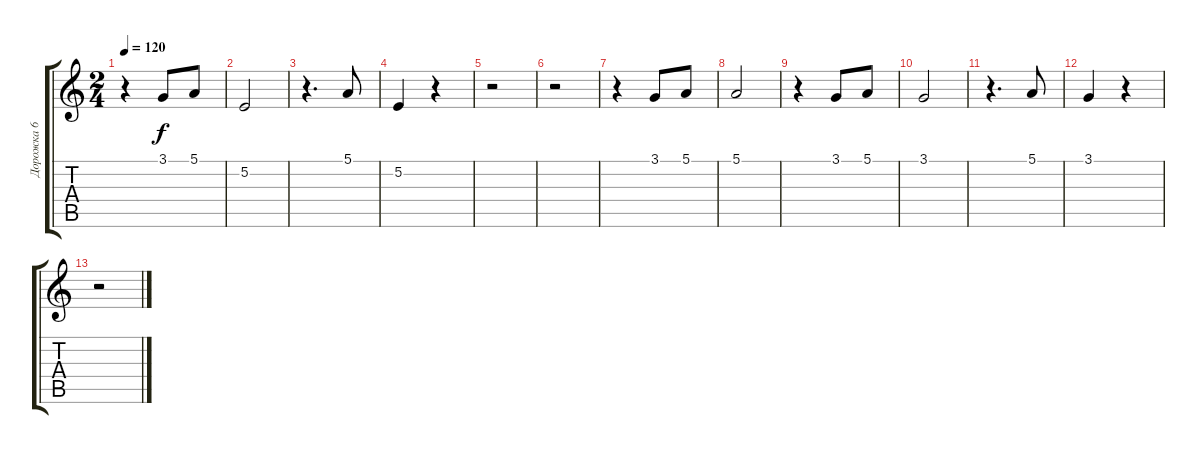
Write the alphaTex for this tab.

\track ("Дорожка 6" "Дорожка 6") {instrument lead3calliope}
\staff {score tabs}
\tuning (E4 B3 G3 D3 A2 E2) {hide}
\ts (2 4)
\tempo 120
\clef g2
\ks c
r.4{dy f} 3.1.8 5.1.8 |
5.2.2 |
r.4{d} 5.1.8 |
5.2.4 r.4 |
r.2 |
r.2 |
r.4 3.1.8 5.1.8 |
5.1.2 |
r.4 3.1.8 5.1.8 |
3.1.2 |
r.4{d} 5.1.8 |
3.1.4 r.4 |
r.2
